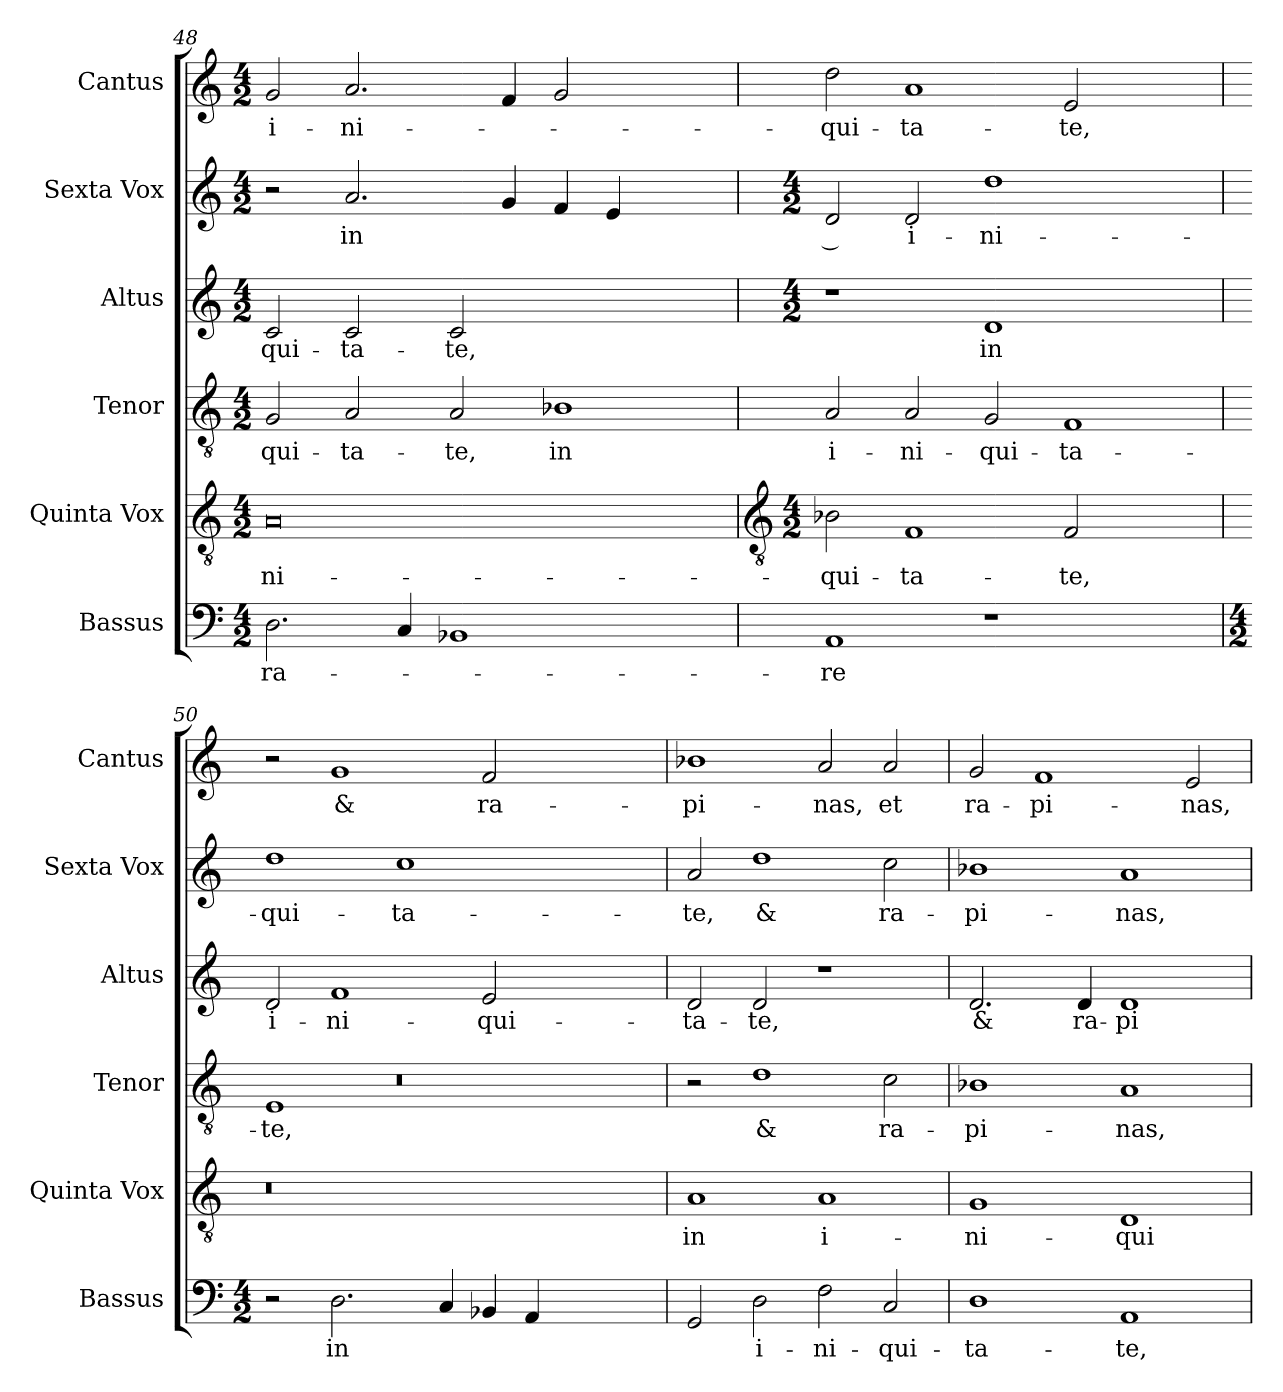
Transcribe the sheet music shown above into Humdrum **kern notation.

**kern	**text	**kern	**text	**kern	**text	**kern	**text	**kern	**text	**kern	**text
*part6	*part6	*part5	*part5	*part4	*part4	*part3	*part3	*part2	*part2	*part1	*part1
*staff6	*staff6	*staff5	*staff5	*staff4	*staff4	*staff3	*staff3	*staff2	*staff2	*staff1	*staff1
*I"Bassus	*	*I"Quinta Vox	*	*I"Tenor	*	*I"Altus	*	*I"Sexta Vox	*	*I"Cantus	*
*I'Bassus	*	*I'Quinta Vox	*	*I'Tenor	*	*I'Altus	*	*I'Sexta Vox	*	*I'Cantus	*
!!LO:LB:g=z
*clefF4	*	*clefGv2	*	*clefGv2	*	*clefG2	*	*clefG2	*	*clefG2	*
*k[]	*	*k[]	*	*k[]	*	*k[]	*	*k[]	*	*k[]	*
*C:	*	*C:	*	*C:	*	*C:	*	*C:	*	*C:	*
*M4/2	*	*M4/2	*	*M4/2	*	*M4/2	*	*M4/2	*	*M4/2	*
=48A	=48A	=48A	=48A	=48A	=48A	=48A	=48A	=48A	=48A	=48A	=48A
!	!LO:LY:b	!	!LO:LY:b	!	!LO:LY:b	!	!LO:LY:b	!	!	!	!LO:LY:b
2.D	-ra-	0A	-ni-	2G	-qui-	2c	-qui-	2r	.	2g	i-
!	!	!	!	!	!LO:LY:b	!	!LO:LY:b	!	!LO:LY:b	!	!LO:LY:b
.	.	.	.	2A	-ta-	2c	-ta-	2.a	in	2.a	-ni-
4C	.	.	.	.	.	.	.	.	.	.	.
!	!	!	!	!	!LO:LY:b	!	!LO:LY:b	!	!	!	!
1BB-X	.	.	.	2A	-te,	2c	-te,	.	.	.	.
.	.	.	.	.	.	.	.	4g	.	4f	.
!	!	!	!	!	!LO:LY:b	!	!	!	!	!	!
.	.	.	.	1B-X	in	1ryy	.	4f	.	2g	.
.	.	.	.	.	.	.	.	4e	.	.	.
2ryy	.	2ryy	.	.	.	.	.	2ryy	.	2ryy	.
!!LO:LB:g=z
=49A	=49A	=49A	=49A	=49A	=49A	=49A	=49A	=49A	=49A	=49A	=49A
*	*	*clefGv2	*	*	*	*	*	*	*	*	*
*	*	*M4/2	*	*	*	*M4/2	*	*M4/2	*	*	*
!	!LO:LY:b	!	!LO:LY:b	!	!LO:LY:b	!	!	!	!LO:LY:b	!	!LO:LY:b
1AA	-re	2B-X	-qui-	2A	i-	1r	.	2d	__	2dd	-qui-
!	!	!	!LO:LY:b	!	!LO:LY:b	!	!	!	!LO:LY:b	!	!LO:LY:b
.	.	1F	-ta-	2A	-ni-	.	.	2d	i-	1a	-ta-
!	!	!	!	!	!LO:LY:b	!	!LO:LY:b	!	!LO:LY:b	!	!
1r	.	.	.	2G	-qui-	1d	in	1dd	-ni-	.	.
!	!	!	!LO:LY:b	!	!LO:LY:b	!	!	!	!	!	!LO:LY:b
.	.	2F	-te,	1F	-ta-	.	.	.	.	2e	-te,
2ryy	.	2ryy	.	.	.	2ryy	.	2ryy	.	2ryy	.
!!LO:LB:g=z
=50A	=50A	=50A	=50A	=50A	=50A	=50A	=50A	=50A	=50A	=50A	=50A
*M4/2	*	*	*	*	*	*	*	*	*	*	*
!	!	!	!	!	!LO:LY:b	!	!LO:LY:b	!	!LO:LY:b	!	!
2r	.	0r	.	1E	-te,	2d	i-	1dd	-qui-	2r	.
!	!LO:LY:b	!	!	!	!	!	!LO:LY:b	!	!	!	!LO:LY:b
2.D	in	.	.	.	.	1f	-ni-	.	.	1g	&
!	!	!	!	!	!	!	!	!	!LO:LY:b	!	!
.	.	.	.	0r	.	.	.	1cc	-ta-	.	.
4C	.	.	.	.	.	.	.	.	.	.	.
!	!	!	!	!	!	!	!LO:LY:b	!	!	!	!LO:LY:b
4BB-X	.	.	.	.	.	2e	-qui-	.	.	2f	ra-
4AA	.	.	.	.	.	.	.	.	.	.	.
1ryy	.	1ryy	.	.	.	1ryy	.	1ryy	.	1ryy	.
=51	=51	=51	=51	=51	=51	=51	=51	=51	=51	=51	=51
!	!	!	!LO:LY:b	!	!	!	!LO:LY:b	!	!LO:LY:b	!	!LO:LY:b
2GG	.	1A	in	2r	.	2d	-ta-	2a	-te,	1b-X	-pi-
!	!LO:LY:b	!	!	!	!LO:LY:b	!	!LO:LY:b	!	!LO:LY:b	!	!
2D	i-	.	.	1d	&	2d	-te,	1dd	&	.	.
!	!LO:LY:b	!	!LO:LY:b	!	!	!	!	!	!	!	!LO:LY:b
2F	-ni-	1A	i-	.	.	1r	.	.	.	2a	-nas,
!	!LO:LY:b	!	!	!	!LO:LY:b	!	!	!	!LO:LY:b	!	!LO:LY:b
2C	-qui-	.	.	2c	ra-	.	.	2cc	ra-	2a	et
=52	=52	=52	=52	=52	=52	=52	=52	=52	=52	=52	=52
!	!LO:LY:b	!	!LO:LY:b	!	!LO:LY:b	!	!LO:LY:b	!	!LO:LY:b	!	!LO:LY:b
1D	-ta-	1G	-ni-	1B-X	-pi-	2.d	&	1b-X	-pi-	2g	ra-
!	!	!	!	!	!	!	!	!	!	!	!LO:LY:b
.	.	.	.	.	.	.	.	.	.	1f	-pi-
!	!	!	!	!	!	!	!LO:LY:b	!	!	!	!
.	.	.	.	.	.	4d	ra-	.	.	.	.
!	!LO:LY:b	!	!LO:LY:b	!	!LO:LY:b	!	!LO:LY:b	!	!LO:LY:b	!	!
1AA	-te,	1D	-qui-	1A	-nas,	1d	-pi-	1a	-nas,	.	.
!	!	!	!	!	!	!	!	!	!	!	!LO:LY:b
.	.	.	.	.	.	.	.	.	.	2e	-nas,
=	=	=	=	=	=	=	=	=	=	=	=
*-	*-	*-	*-	*-	*-	*-	*-	*-	*-	*-	*-
